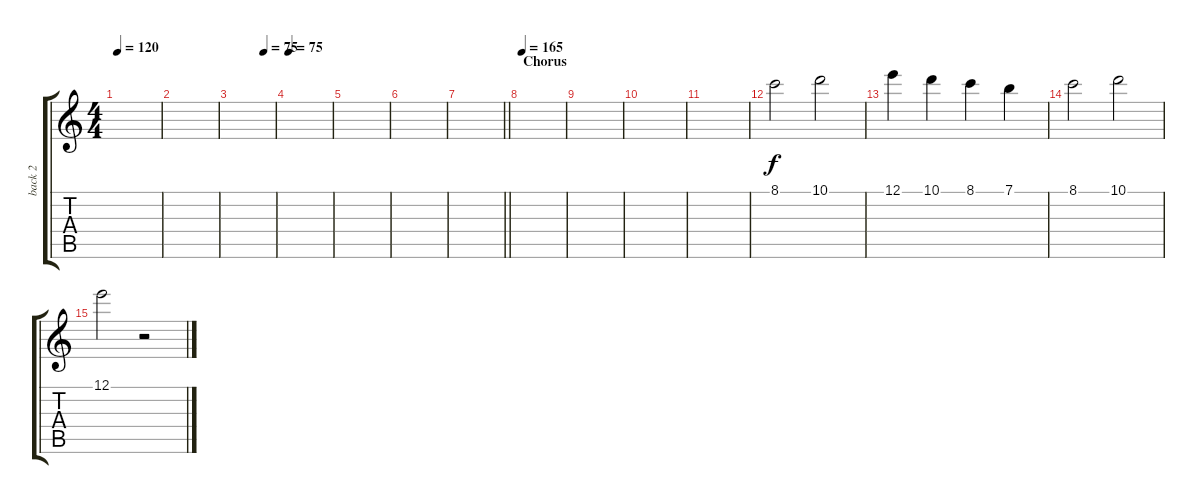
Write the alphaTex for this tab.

\track ("back 2" "back 2") {instrument acousticguitarsteel}
\staff {score tabs}
\tuning (E4 B3 G3 D3 A2 E2) {hide}
\ts (4 4)
\tempo 120
\clef g2
\ks aminor
|
|
\tempo (75 0.75)
|
\tempo 75
|
|
|
\barLineRight lightlight
|
\section ("" "Chorus")
\tempo 165
|
|
|
|
8.1.2 10.1.2 |
12.1.4 10.1.4 8.1.4 7.1.4 |
8.1.2 10.1.2 |
12.1.2 r.2
